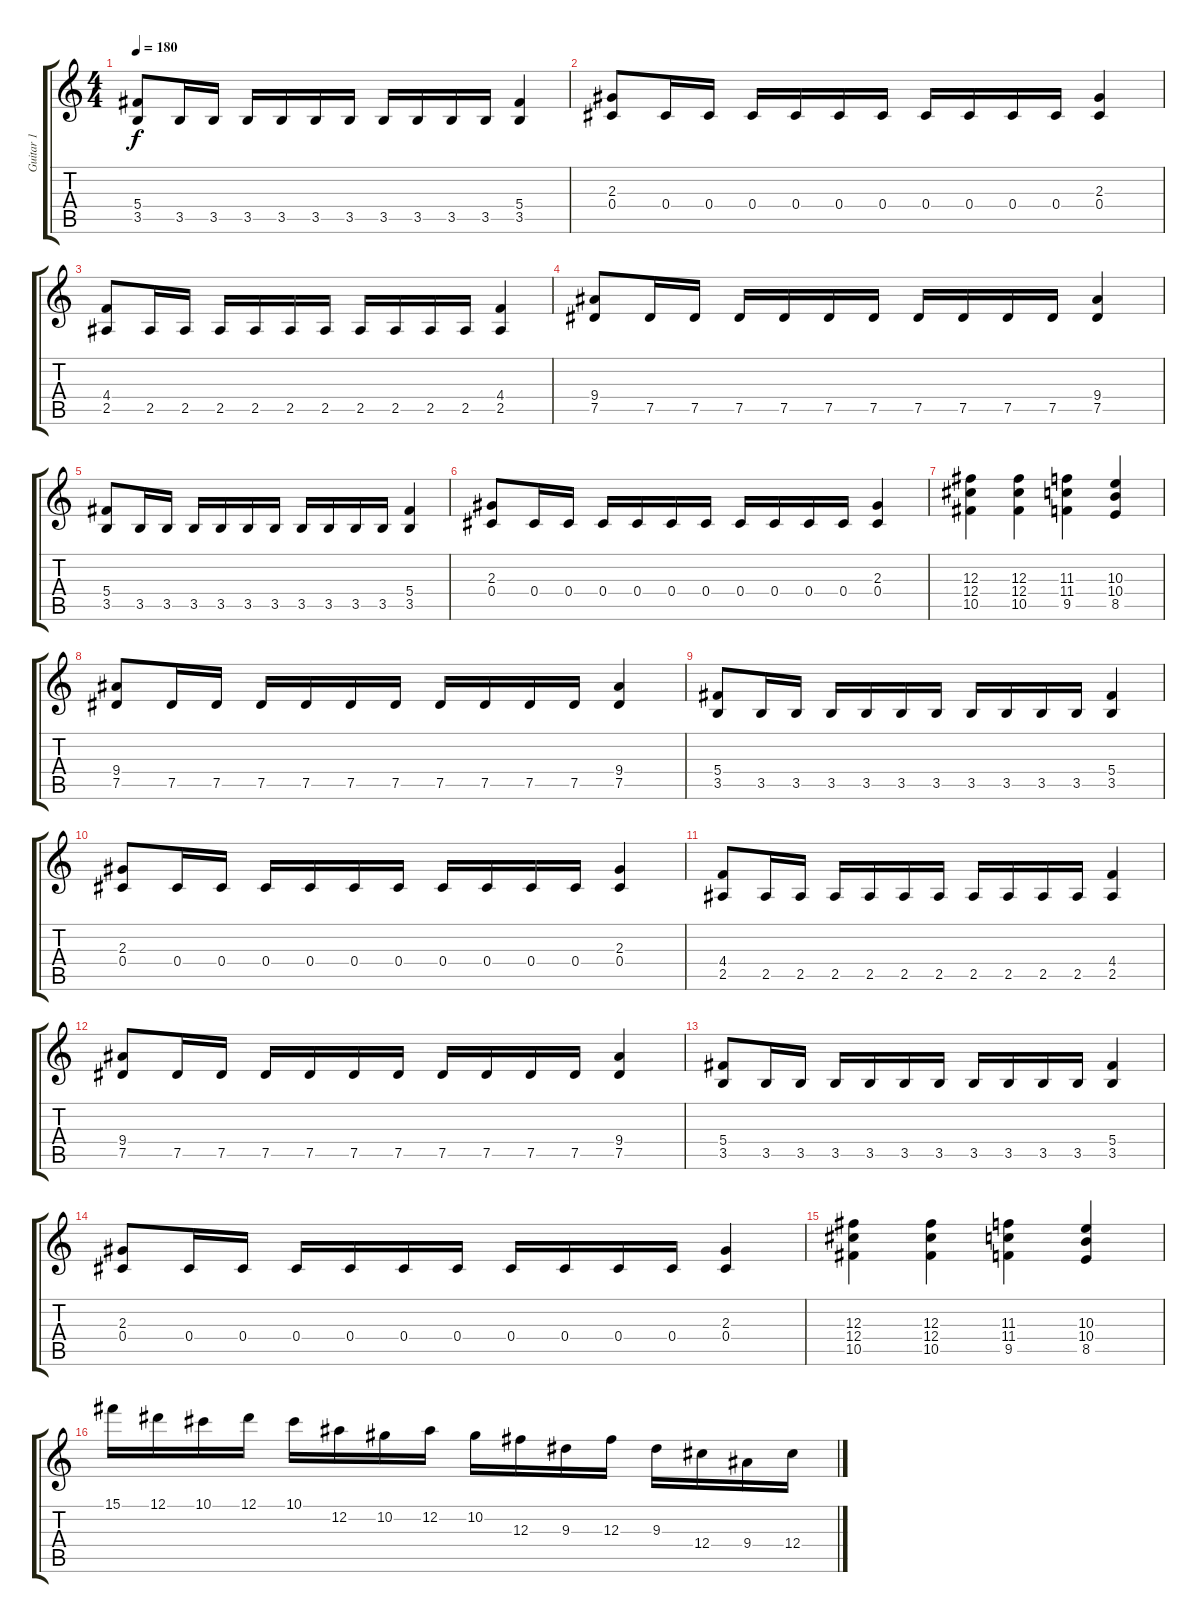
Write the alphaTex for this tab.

\track ("Guitar 1" "Guitar 1") {instrument distortionguitar}
\staff {score tabs}
\tuning (Eb4 Bb3 Gb3 Db3 Ab2 Eb2) {hide}
\ts (4 4)
\tempo 180
\clef g2
\ks c
(5.4 3.5).8{dy f} 3.5.16 3.5.16 3.5.16 3.5.16 3.5.16 3.5.16 3.5.16 3.5.16 3.5.16 3.5.16 (5.4 3.5).4 |
(2.3 0.4).8 0.4.16 0.4.16 0.4.16 0.4.16 0.4.16 0.4.16 0.4.16 0.4.16 0.4.16 0.4.16 (2.3 0.4).4 |
(4.4 2.5).8 2.5.16 2.5.16 2.5.16 2.5.16 2.5.16 2.5.16 2.5.16 2.5.16 2.5.16 2.5.16 (4.4 2.5).4 |
(9.4 7.5).8 7.5.16 7.5.16 7.5.16 7.5.16 7.5.16 7.5.16 7.5.16 7.5.16 7.5.16 7.5.16 (9.4 7.5).4 |
(5.4 3.5).8 3.5.16 3.5.16 3.5.16 3.5.16 3.5.16 3.5.16 3.5.16 3.5.16 3.5.16 3.5.16 (5.4 3.5).4 |
(2.3 0.4).8 0.4.16 0.4.16 0.4.16 0.4.16 0.4.16 0.4.16 0.4.16 0.4.16 0.4.16 0.4.16 (2.3 0.4).4 |
(12.3 12.4 10.5).4 (12.3 12.4 10.5).4 (11.3 11.4 9.5).4 (10.3 10.4 8.5).4 |
(9.4 7.5).8 7.5.16 7.5.16 7.5.16 7.5.16 7.5.16 7.5.16 7.5.16 7.5.16 7.5.16 7.5.16 (9.4 7.5).4 |
(5.4 3.5).8 3.5.16 3.5.16 3.5.16 3.5.16 3.5.16 3.5.16 3.5.16 3.5.16 3.5.16 3.5.16 (5.4 3.5).4 |
(2.3 0.4).8 0.4.16 0.4.16 0.4.16 0.4.16 0.4.16 0.4.16 0.4.16 0.4.16 0.4.16 0.4.16 (2.3 0.4).4 |
(4.4 2.5).8 2.5.16 2.5.16 2.5.16 2.5.16 2.5.16 2.5.16 2.5.16 2.5.16 2.5.16 2.5.16 (4.4 2.5).4 |
(9.4 7.5).8 7.5.16 7.5.16 7.5.16 7.5.16 7.5.16 7.5.16 7.5.16 7.5.16 7.5.16 7.5.16 (9.4 7.5).4 |
(5.4 3.5).8 3.5.16 3.5.16 3.5.16 3.5.16 3.5.16 3.5.16 3.5.16 3.5.16 3.5.16 3.5.16 (5.4 3.5).4 |
(2.3 0.4).8 0.4.16 0.4.16 0.4.16 0.4.16 0.4.16 0.4.16 0.4.16 0.4.16 0.4.16 0.4.16 (2.3 0.4).4 |
(12.3 12.4 10.5).4 (12.3 12.4 10.5).4 (11.3 11.4 9.5).4 (10.3 10.4 8.5).4 |
15.1.16 12.1.16 10.1.16 12.1.16 10.1.16 12.2.16 10.2.16 12.2.16 10.2.16 12.3.16 9.3.16 12.3.16 9.3.16 12.4.16 9.4.16 12.4.16
